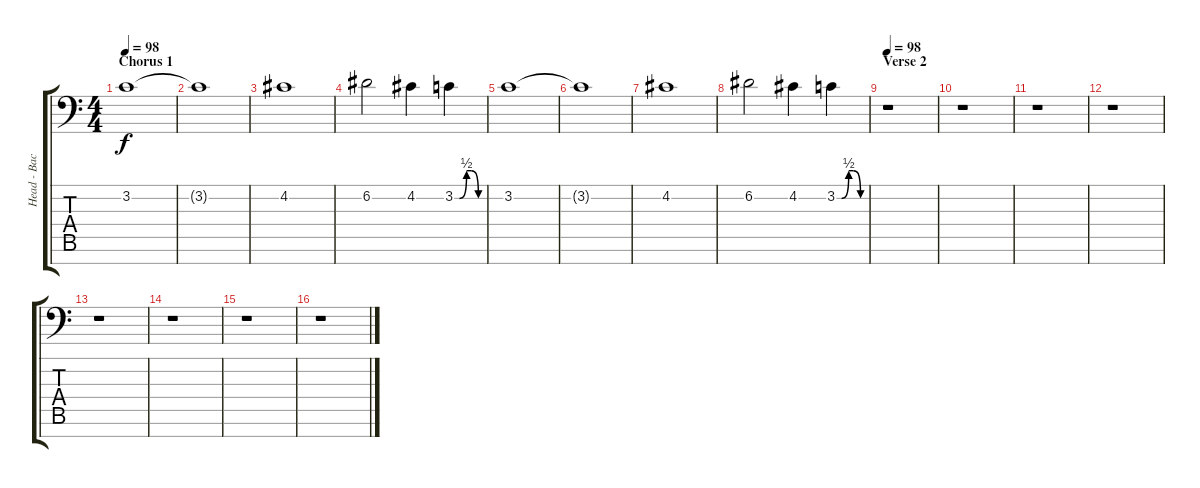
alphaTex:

\track ("Head - Background vocals" "Head - Bac") {instrument choiraahs}
\staff {score tabs}
\tuning (D4 A3 F3 C3 G2 D2 A1) {hide}
\ts (4 4)
\section ("" "Chorus 1")
\tempo 98
\clef f4
\ks c
3.2.1{dy f volume 10 instrument choiraahs} |
3.2{t}.1 |
4.2.1 |
6.2.2 4.2.4 3.2{be (custom 0 0 10 0 25 2 35 2 50 0 60 0)}.4 |
3.2.1 |
3.2{t}.1 |
4.2.1 |
6.2.2 4.2.4 3.2{be (custom 0 0 10 0 25 2 35 2 50 0 60 0)}.4 |
\section ("" "Verse 2")
\tempo 98
r.1 |
r.1 |
r.1 |
r.1 |
r.1 |
r.1 |
r.1 |
r.1
